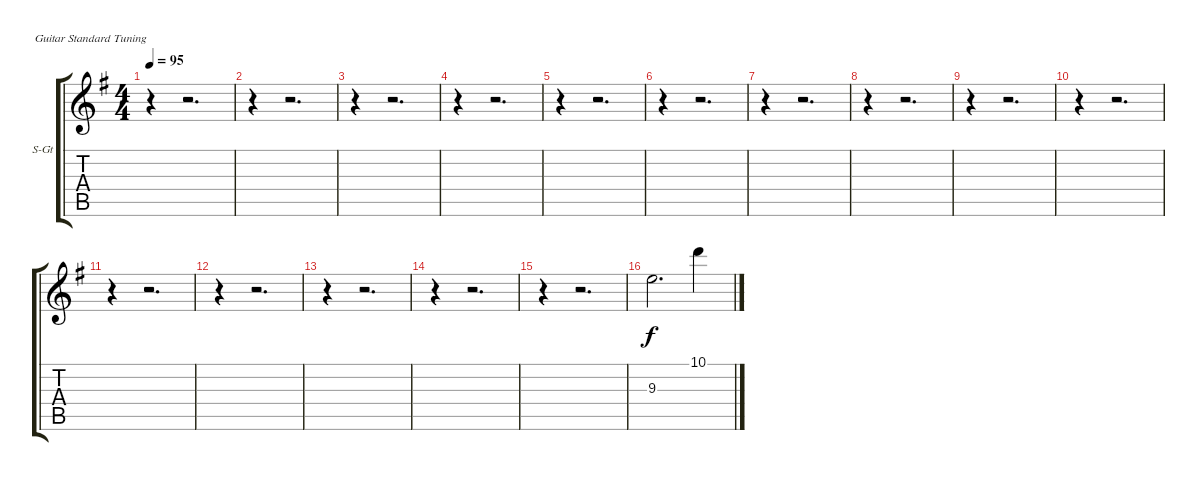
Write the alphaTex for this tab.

\bracketExtendMode groupsimilarinstruments
\firstSystemTrackNameOrientation horizontal
\otherSystemsTrackNameOrientation horizontal
\track ("Quena 2" "S-Gt") {instrument flute}
\staff {score tabs}
\tuning (E4 B3 G3 D3 A2 E2)
\displaytranspose 12
\ts (4 4)
\tempo 95
\clef g2
\ks g
r.4{dy f} r.2{d} |
r.4 r.2{d} |
r.4 r.2{d} |
r.4 r.2{d} |
r.4 r.2{d} |
r.4 r.2{d} |
r.4 r.2{d} |
r.4 r.2{d} |
r.4 r.2{d} |
r.4 r.2{d} |
r.4 r.2{d} |
r.4 r.2{d} |
r.4 r.2{d} |
r.4 r.2{d} |
r.4 r.2{d} |
9.3.2{d} 10.1.4
